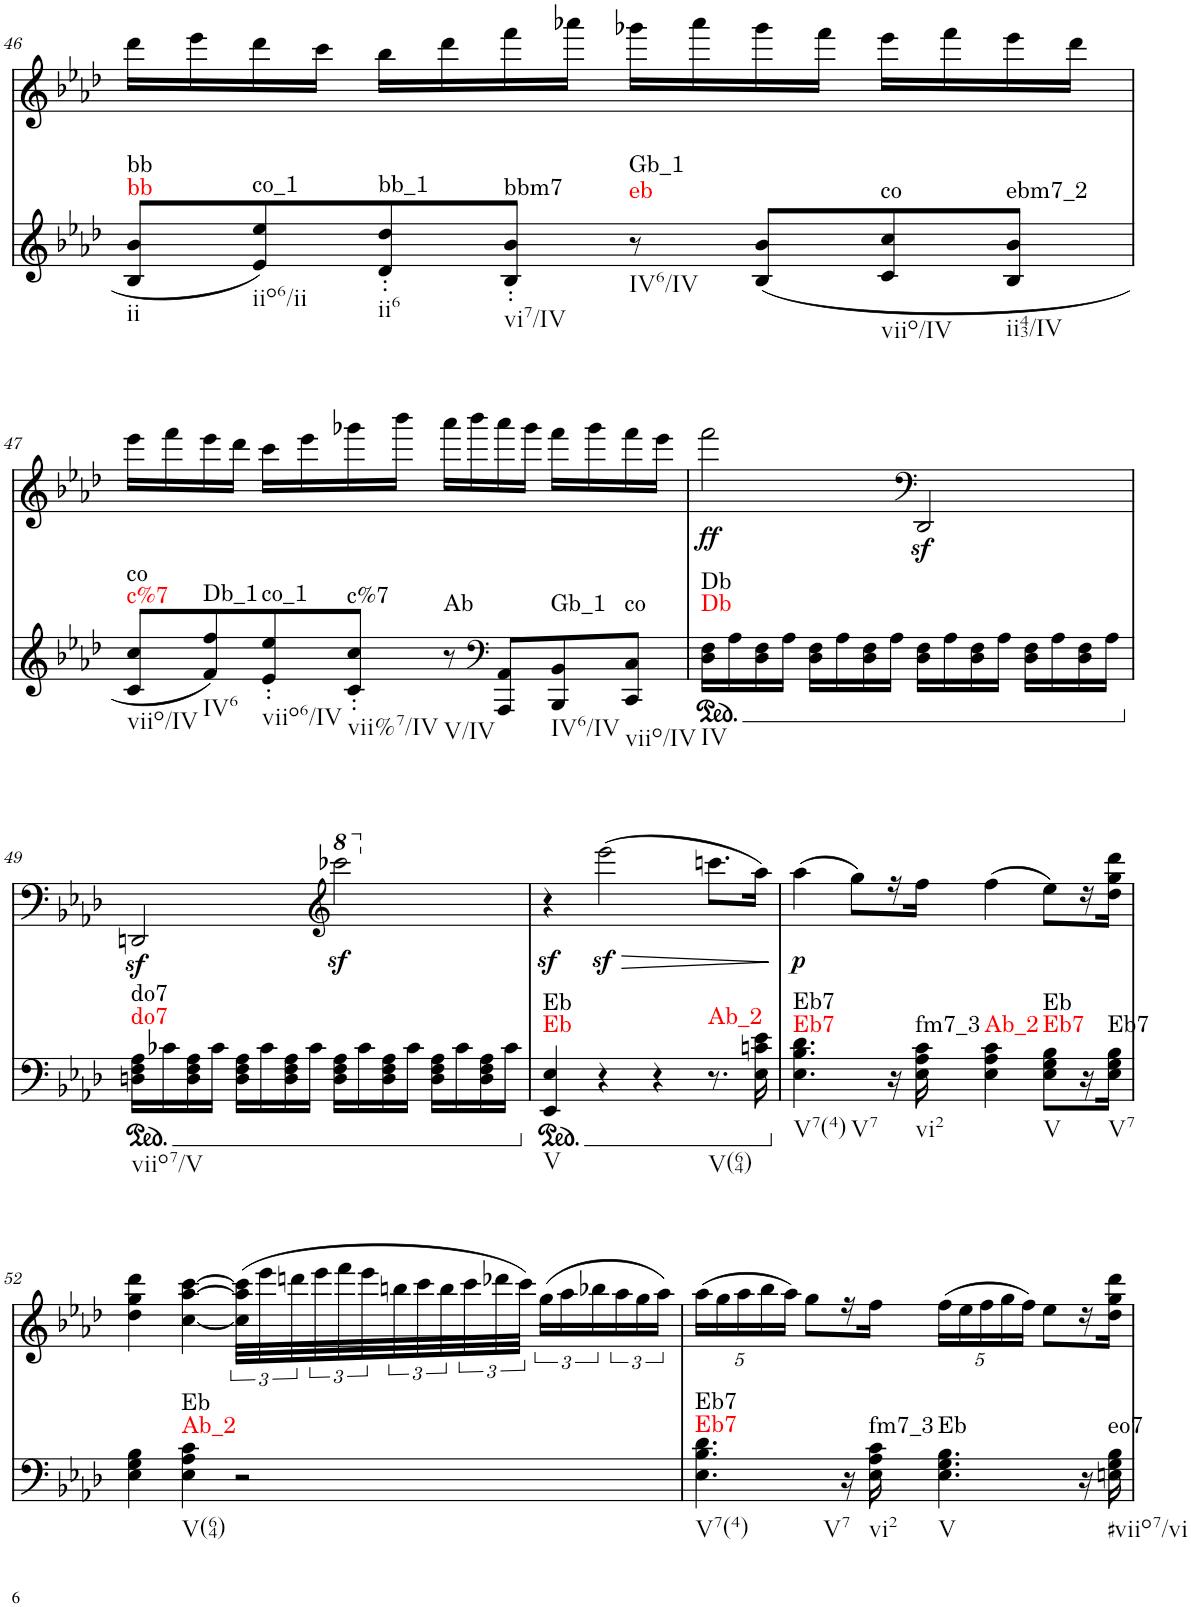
**kern	**harte	**kern	**text	**dynam
*part2	*part2	*part1	*part1	*part1
*staff2	*	*staff1	*staff1	*staff1
*I"piano	*	*I"piano	*	*
*I'Pno	*	*I'Pno	*	*
!!LO:PB:g=z
*clefG2	*	*clefG2	*	*
*k[b-e-a-d-]	*	*k[b-e-a-d-]	*	*
*M4/4	*	*M4/4	*	*
=46	=46	=46	=46	=46
!	!LO:H:n=1:kt=bb	!	!	!
!	!LO:H:n=2:kt=bb	!	!	!
8B-/ 8b-/L	N N	16ddd-\LL	.	.
.	.	16eee-\	.	.
!	!LO:H:kt=co_1	!	!	!
8e-/ 8ee-/	N	16ddd-\	.	.
.	.	16ccc\JJ	.	.
!	!LO:H:kt=bb_1	!	!	!
8d-/' 8dd-/'	N	16bb-\LL	.	.
.	.	16ddd-\	.	.
!	!LO:H:kt=bbm7	!	!	!
8B-/' 8b-/'J	N	16fff\	.	.
.	.	16aaa-X\JJ	.	.
!	!LO:H:n=1:kt=eb	!	!	!
!	!LO:H:n=2:kt=Gb_1	!	!	!
8r	N N	16ggg-X\LL	.	.
.	.	16aaa-\	.	.
(8B-/ 8b-/L	.	16ggg-\	.	.
.	.	16fff\JJ	.	.
!	!LO:H:kt=co	!	!	!
8c/ 8cc/	N	16eee-\LL	.	.
.	.	16fff\	.	.
!	!LO:H:kt=ebm7_2	!	!	!
8B-/ 8b-/J	N	16eee-\	.	.
.	.	16ddd-\JJ	.	.
!!LO:LB:g=z
=47	=47	=47	=47	=47
!	!LO:H:n=1:kt=c%7	!	!	!
!	!LO:H:n=2:kt=co	!	!	!
8c/ 8cc/L	N N	16eee-\LL	.	.
.	.	16fff\	.	.
!	!LO:H:kt=Db_1	!	!	!
8f/ 8ff/)	N	16eee-\	.	.
.	.	16ddd-\JJ	.	.
!	!LO:H:kt=co_1	!	!	!
8e-/' 8ee-/'	N	16ccc\LL	.	.
.	.	16eee-\	.	.
!	!LO:H:kt=c%7	!	!	!
8c/' 8cc/'J	N	16ggg-X\	.	.
.	.	16bbb-\JJ	.	.
!	!LO:H:kt=Ab	!	!	!
8r	N	16aaa-\LL	.	.
.	.	16bbb-\	.	.
*clefF4	*	*	*	*
8AAA-/ 8AA-/L	.	16aaa-\	.	.
.	.	16ggg-\JJ	.	.
!	!LO:H:kt=Gb_1	!	!	!
8BBB-/ 8BB-/	N	16fff\LL	.	.
.	.	16ggg-\	.	.
!	!LO:H:kt=co	!	!	!
8CC/ 8C/J	N	16fff\	.	.
.	.	16eee-\JJ	.	.
=48	=48	=48	=48	=48
*ped	*	*	*	*
!	!LO:H:n=1:kt=Db	!	!LO:LY:b	!
!	!LO:H:n=2:kt=Db	!	!	!
16D-\ 16F\LL	N N	2fff\	.	.
16A-\	.	.	.	.
16D-\ 16F\	.	.	.	.
16A-\JJ	.	.	.	.
16D-\ 16F\LL	.	.	.	.
16A-\	.	.	.	.
16D-\ 16F\	.	.	.	.
16A-\JJ	.	.	.	.
*	*	*clefF4	*	*
16D-\ 16F\LL	.	2DD-z</	.	.
16A-\	.	.	.	.
16D-\ 16F\	.	.	.	.
16A-\JJ	.	.	.	.
16D-\ 16F\LL	.	.	.	.
16A-\	.	.	.	.
16D-\ 16F\	.	.	.	.
16A-\JJ	.	.	.	.
!!LO:LB:g=z
=49	=49	=49	=49	=49
*Xped	*	*	*	*
*ped	*	*	*	*
!	!LO:H:n=1:kt=do7	!	!	!
!	!LO:H:n=2:kt=do7	!	!	!
16Dn\ 16F\ 16A-\LL	N N	2DDnz</	.	.
16c-X\	.	.	.	.
16D\ 16F\ 16A-\	.	.	.	.
16c-\JJ	.	.	.	.
16D\ 16F\ 16A-\LL	.	.	.	.
16c-\	.	.	.	.
16D\ 16F\ 16A-\	.	.	.	.
16c-\JJ	.	.	.	.
*	*	*clefG2	*	*
*	*	*8va	*	*
16D\ 16F\ 16A-\LL	.	2cccc-Xz<\	.	.
16c-\	.	.	.	.
16D\ 16F\ 16A-\	.	.	.	.
16c-\JJ	.	.	.	.
16D\ 16F\ 16A-\LL	.	.	.	.
16c-\	.	.	.	.
16D\ 16F\ 16A-\	.	.	.	.
16c-\JJ	.	.	.	.
=50	=50	=50	=50	=50
*Xped	*	*	*	*
*ped	*	*	*	*
*	*	*X8va	*	*
!	!LO:H:n=1:kt=Eb	!	!	!LO:DY:b
!	!LO:H:n=2:kt=Eb	!	!	!
4EE-/ 4E-/	N N	4r	.	sf
4r	.	(2eee-z<\	.	.
4r	.	.	.	.
!	!LO:H:kt=Ab_2	!	!	!
8.r	N	8.cccn\L	.	.
16E-\ 16cn\ 16e-\	.	16aa-\Jk)	.	.
=51	=51	=51	=51	=51
*Xped	*	*	*	*
!	!LO:H:n=1:kt=Eb7	!	!	!LO:DY:b
!	!LO:H:n=2:kt=Eb7	!	!	!
4.E-\ 4.B-\ 4.d-\	N N	(4aa-\	.	p
.	.	8gg\L)	.	.
16r	.	16r	.	.
!	!LO:H:kt=fm7_3	!	!	!
16E-\ 16A-\ 16c\	N	16ff\JJ	.	.
!	!LO:H:kt=Ab_2	!	!	!
4E-\ 4A-\ 4c\	N	(4ff\	.	.
!	!LO:H:n=1:kt=Eb7	!	!	!
!	!LO:H:n=2:kt=Eb	!	!	!
8E-\ 8G\ 8B-\L	N N	8ee-\L)	.	.
16r	.	16r	.	.
!	!LO:H:kt=Eb7	!	!	!
16E-\ 16G\ 16B-\JJ	N	16dd-\ 16gg\ 16ddd-\JJ	.	.
!!LO:LB:g=z
=52	=52	=52	=52	=52
4E-\ 4G\ 4B-\	.	4dd-\ 4gg\ 4ddd-\	.	.
!	!LO:H:n=1:kt=Ab_2	!	!	!
!	!LO:H:n=2:kt=Eb	!	!	!
4E-\ 4A-\ 4c\	N N	[4cc\ [4aa-\ [4ccc\	.	.
2r	.	(48cc\] 48aa-\] 48ccc\]LLL	.	.
.	.	48eee-\	.	.
.	.	48dddn\	.	.
.	.	48eee-\	.	.
.	.	48fff\	.	.
.	.	48eee-\	.	.
.	.	48bbn\	.	.
.	.	48ccc\	.	.
.	.	48bb\	.	.
.	.	48ccc\	.	.
.	.	48ddd-X\	.	.
.	.	48ccc\JJJ)	.	.
.	.	(24gg\LL	.	.
.	.	24aa-\	.	.
.	.	24bb-X\	.	.
.	.	24aa-\	.	.
.	.	24gg\	.	.
.	.	24aa-\JJ)	.	.
=53	=53	=53	=53	=53
*	*	*Xbrackettup	*	*
!	!LO:H:n=1:kt=Eb7	!	!	!
!	!LO:H:n=2:kt=Eb7	!	!	!
4.E-\ 4.B-\ 4.d-\	N N	(20aa-\LL	.	.
.	.	20gg\	.	.
.	.	20aa-\	.	.
.	.	20bb-\	.	.
.	.	20aa-\JJ)	.	.
.	.	8gg\L	.	.
16r	.	16r	.	.
!	!LO:H:kt=fm7_3	!	!	!
16E-\ 16A-\ 16c\	N	16ff\JL	.	.
!	!LO:H:kt=Eb	!	!	!
4.E-\ 4.G\ 4.B-\	N	(20ff\LL	.	.
.	.	20ee-\	.	.
.	.	20ff\	.	.
.	.	20gg\	.	.
.	.	20ff\JJ)	.	.
.	.	8ee-\L	.	.
16r	.	16r	.	.
!	!LO:H:kt=eo7	!	!	!
16En\ 16G\ 16B-\	N	16dd-\ 16gg\ 16ddd-\JJ	.	.
=	=	=	=	=
*-	*-	*-	*-	*-
